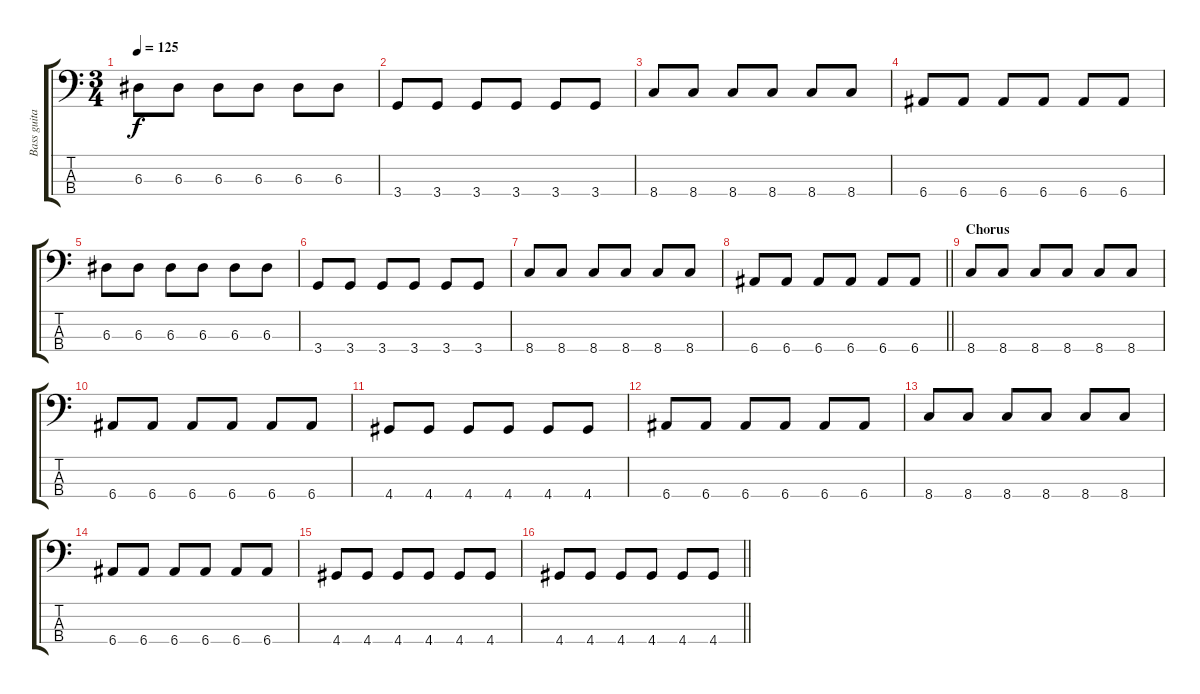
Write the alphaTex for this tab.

\track ("Bass guitar" "Bass guita") {instrument electricbassfinger}
\staff {score tabs}
\tuning (G2 D2 A1 E1) {hide}
\ts (3 4)
\tempo 125
\clef f4
\ks c
6.3.8{dy f} 6.3.8 6.3.8 6.3.8 6.3.8 6.3.8 |
3.4.8 3.4.8 3.4.8 3.4.8 3.4.8 3.4.8 |
8.4.8 8.4.8 8.4.8 8.4.8 8.4.8 8.4.8 |
6.4.8 6.4.8 6.4.8 6.4.8 6.4.8 6.4.8 |
6.3.8 6.3.8 6.3.8 6.3.8 6.3.8 6.3.8 |
3.4.8 3.4.8 3.4.8 3.4.8 3.4.8 3.4.8 |
8.4.8 8.4.8 8.4.8 8.4.8 8.4.8 8.4.8 |
\barLineRight lightlight
6.4.8 6.4.8 6.4.8 6.4.8 6.4.8 6.4.8 |
\section ("" "Chorus")
8.4.8 8.4.8 8.4.8 8.4.8 8.4.8 8.4.8 |
6.4.8 6.4.8 6.4.8 6.4.8 6.4.8 6.4.8 |
4.4.8 4.4.8 4.4.8 4.4.8 4.4.8 4.4.8 |
6.4.8 6.4.8 6.4.8 6.4.8 6.4.8 6.4.8 |
8.4.8 8.4.8 8.4.8 8.4.8 8.4.8 8.4.8 |
6.4.8 6.4.8 6.4.8 6.4.8 6.4.8 6.4.8 |
4.4.8 4.4.8 4.4.8 4.4.8 4.4.8 4.4.8 |
\barLineRight lightlight
4.4.8 4.4.8 4.4.8 4.4.8 4.4.8 4.4.8
